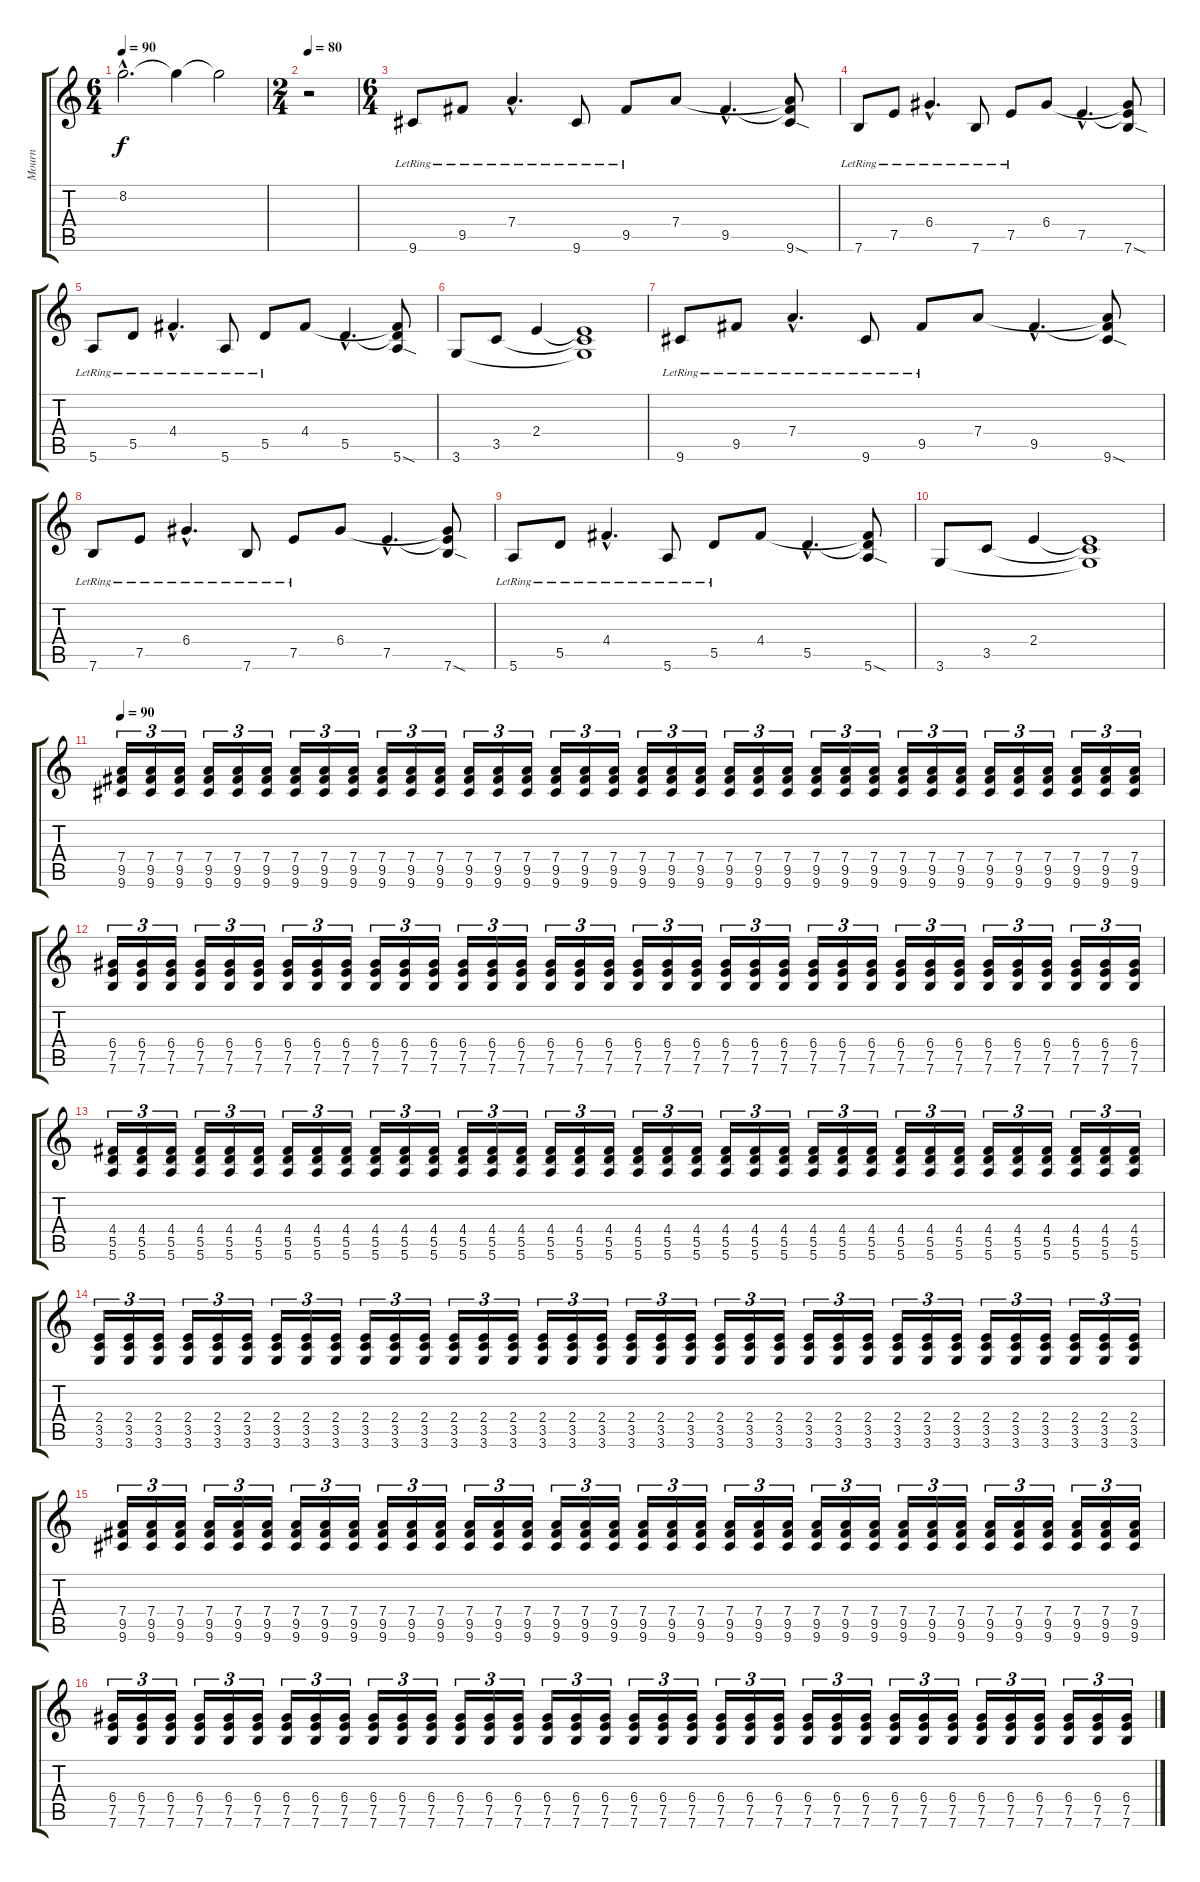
\track ("Mourn" "Mourn") {instrument electricguitarmuted}
\staff {score tabs}
\tuning (E4 B3 G3 D3 A2 E2) {hide}
\ts (6 4)
\tempo 90
\clef g2
\ks c
8.2{hac}.2{d dy f} 8.2{t}.4 8.2{t}.2 |
\ts (2 4)
\tempo 80
r.2{balance 16 instrument electricguitarmuted} |
\ts (6 4)
9.6{lr}.8 9.5{lr}.8 7.4{hac lr}.4{d} 9.6{lr}.8 9.5{lr}.8 7.4.8 9.5{hac}.4{d} (7.4{t} 9.5{t} 9.6{sod}).8 |
7.6{lr}.8 7.5{lr}.8 6.4{hac lr}.4{d} 7.6{lr}.8 7.5{lr}.8 6.4.8 7.5{hac}.4{d} (6.4{t} 7.5{t} 7.6{sod}).8 |
5.6{lr}.8 5.5{lr}.8 4.4{hac lr}.4{d} 5.6{lr}.8 5.5{lr}.8 4.4.8 5.5{hac}.4{d} (4.4{t} 5.5{t} 5.6{sod}).8 |
3.6.8 3.5.8 2.4.4 (2.4{t} 3.5{t} 3.6{t}).1 |
9.6{lr}.8 9.5{lr}.8 7.4{hac lr}.4{d} 9.6{lr}.8 9.5{lr}.8 7.4.8 9.5{hac}.4{d} (7.4{t} 9.5{t} 9.6{sod}).8 |
7.6{lr}.8 7.5{lr}.8 6.4{hac lr}.4{d} 7.6{lr}.8 7.5{lr}.8 6.4.8 7.5{hac}.4{d} (6.4{t} 7.5{t} 7.6{sod}).8 |
5.6{lr}.8 5.5{lr}.8 4.4{hac lr}.4{d} 5.6{lr}.8 5.5{lr}.8 4.4.8 5.5{hac}.4{d} (4.4{t} 5.5{t} 5.6{sod}).8 |
3.6.8 3.5.8 2.4.4 (2.4{t} 3.5{t} 3.6{t}).1 |
\tempo 90
(7.4 9.5 9.6).16{tu (3 2) instrument distortionguitar} (7.4 9.5 9.6).16{tu (3 2)} (7.4 9.5 9.6).16{tu (3 2)} (7.4 9.5 9.6).16{tu (3 2)} (7.4 9.5 9.6).16{tu (3 2)} (7.4 9.5 9.6).16{tu (3 2)} (7.4 9.5 9.6).16{tu (3 2)} (7.4 9.5 9.6).16{tu (3 2)} (7.4 9.5 9.6).16{tu (3 2)} (7.4 9.5 9.6).16{tu (3 2)} (7.4 9.5 9.6).16{tu (3 2)} (7.4 9.5 9.6).16{tu (3 2)} (7.4 9.5 9.6).16{tu (3 2)} (7.4 9.5 9.6).16{tu (3 2)} (7.4 9.5 9.6).16{tu (3 2)} (7.4 9.5 9.6).16{tu (3 2)} (7.4 9.5 9.6).16{tu (3 2)} (7.4 9.5 9.6).16{tu (3 2)} (7.4 9.5 9.6).16{tu (3 2)} (7.4 9.5 9.6).16{tu (3 2)} (7.4 9.5 9.6).16{tu (3 2)} (7.4 9.5 9.6).16{tu (3 2)} (7.4 9.5 9.6).16{tu (3 2)} (7.4 9.5 9.6).16{tu (3 2)} (7.4 9.5 9.6).16{tu (3 2)} (7.4 9.5 9.6).16{tu (3 2)} (7.4 9.5 9.6).16{tu (3 2)} (7.4 9.5 9.6).16{tu (3 2)} (7.4 9.5 9.6).16{tu (3 2)} (7.4 9.5 9.6).16{tu (3 2)} (7.4 9.5 9.6).16{tu (3 2)} (7.4 9.5 9.6).16{tu (3 2)} (7.4 9.5 9.6).16{tu (3 2)} (7.4 9.5 9.6).16{tu (3 2)} (7.4 9.5 9.6).16{tu (3 2)} (7.4 9.5 9.6).16{tu (3 2)} |
(6.4 7.5 7.6).16{tu (3 2)} (6.4 7.5 7.6).16{tu (3 2)} (6.4 7.5 7.6).16{tu (3 2)} (6.4 7.5 7.6).16{tu (3 2)} (6.4 7.5 7.6).16{tu (3 2)} (6.4 7.5 7.6).16{tu (3 2)} (6.4 7.5 7.6).16{tu (3 2)} (6.4 7.5 7.6).16{tu (3 2)} (6.4 7.5 7.6).16{tu (3 2)} (6.4 7.5 7.6).16{tu (3 2)} (6.4 7.5 7.6).16{tu (3 2)} (6.4 7.5 7.6).16{tu (3 2)} (6.4 7.5 7.6).16{tu (3 2)} (6.4 7.5 7.6).16{tu (3 2)} (6.4 7.5 7.6).16{tu (3 2)} (6.4 7.5 7.6).16{tu (3 2)} (6.4 7.5 7.6).16{tu (3 2)} (6.4 7.5 7.6).16{tu (3 2)} (6.4 7.5 7.6).16{tu (3 2)} (6.4 7.5 7.6).16{tu (3 2)} (6.4 7.5 7.6).16{tu (3 2)} (6.4 7.5 7.6).16{tu (3 2)} (6.4 7.5 7.6).16{tu (3 2)} (6.4 7.5 7.6).16{tu (3 2)} (6.4 7.5 7.6).16{tu (3 2)} (6.4 7.5 7.6).16{tu (3 2)} (6.4 7.5 7.6).16{tu (3 2)} (6.4 7.5 7.6).16{tu (3 2)} (6.4 7.5 7.6).16{tu (3 2)} (6.4 7.5 7.6).16{tu (3 2)} (6.4 7.5 7.6).16{tu (3 2)} (6.4 7.5 7.6).16{tu (3 2)} (6.4 7.5 7.6).16{tu (3 2)} (6.4 7.5 7.6).16{tu (3 2)} (6.4 7.5 7.6).16{tu (3 2)} (6.4 7.5 7.6).16{tu (3 2)} |
(4.4 5.5 5.6).16{tu (3 2)} (4.4 5.5 5.6).16{tu (3 2)} (4.4 5.5 5.6).16{tu (3 2)} (4.4 5.5 5.6).16{tu (3 2)} (4.4 5.5 5.6).16{tu (3 2)} (4.4 5.5 5.6).16{tu (3 2)} (4.4 5.5 5.6).16{tu (3 2)} (4.4 5.5 5.6).16{tu (3 2)} (4.4 5.5 5.6).16{tu (3 2)} (4.4 5.5 5.6).16{tu (3 2)} (4.4 5.5 5.6).16{tu (3 2)} (4.4 5.5 5.6).16{tu (3 2)} (4.4 5.5 5.6).16{tu (3 2)} (4.4 5.5 5.6).16{tu (3 2)} (4.4 5.5 5.6).16{tu (3 2)} (4.4 5.5 5.6).16{tu (3 2)} (4.4 5.5 5.6).16{tu (3 2)} (4.4 5.5 5.6).16{tu (3 2)} (4.4 5.5 5.6).16{tu (3 2)} (4.4 5.5 5.6).16{tu (3 2)} (4.4 5.5 5.6).16{tu (3 2)} (4.4 5.5 5.6).16{tu (3 2)} (4.4 5.5 5.6).16{tu (3 2)} (4.4 5.5 5.6).16{tu (3 2)} (4.4 5.5 5.6).16{tu (3 2)} (4.4 5.5 5.6).16{tu (3 2)} (4.4 5.5 5.6).16{tu (3 2)} (4.4 5.5 5.6).16{tu (3 2)} (4.4 5.5 5.6).16{tu (3 2)} (4.4 5.5 5.6).16{tu (3 2)} (4.4 5.5 5.6).16{tu (3 2)} (4.4 5.5 5.6).16{tu (3 2)} (4.4 5.5 5.6).16{tu (3 2)} (4.4 5.5 5.6).16{tu (3 2)} (4.4 5.5 5.6).16{tu (3 2)} (4.4 5.5 5.6).16{tu (3 2)} |
(2.4 3.5 3.6).16{tu (3 2)} (2.4 3.5 3.6).16{tu (3 2)} (2.4 3.5 3.6).16{tu (3 2)} (2.4 3.5 3.6).16{tu (3 2)} (2.4 3.5 3.6).16{tu (3 2)} (2.4 3.5 3.6).16{tu (3 2)} (2.4 3.5 3.6).16{tu (3 2)} (2.4 3.5 3.6).16{tu (3 2)} (2.4 3.5 3.6).16{tu (3 2)} (2.4 3.5 3.6).16{tu (3 2)} (2.4 3.5 3.6).16{tu (3 2)} (2.4 3.5 3.6).16{tu (3 2)} (2.4 3.5 3.6).16{tu (3 2)} (2.4 3.5 3.6).16{tu (3 2)} (2.4 3.5 3.6).16{tu (3 2)} (2.4 3.5 3.6).16{tu (3 2)} (2.4 3.5 3.6).16{tu (3 2)} (2.4 3.5 3.6).16{tu (3 2)} (2.4 3.5 3.6).16{tu (3 2)} (2.4 3.5 3.6).16{tu (3 2)} (2.4 3.5 3.6).16{tu (3 2)} (2.4 3.5 3.6).16{tu (3 2)} (2.4 3.5 3.6).16{tu (3 2)} (2.4 3.5 3.6).16{tu (3 2)} (2.4 3.5 3.6).16{tu (3 2)} (2.4 3.5 3.6).16{tu (3 2)} (2.4 3.5 3.6).16{tu (3 2)} (2.4 3.5 3.6).16{tu (3 2)} (2.4 3.5 3.6).16{tu (3 2)} (2.4 3.5 3.6).16{tu (3 2)} (2.4 3.5 3.6).16{tu (3 2)} (2.4 3.5 3.6).16{tu (3 2)} (2.4 3.5 3.6).16{tu (3 2)} (2.4 3.5 3.6).16{tu (3 2)} (2.4 3.5 3.6).16{tu (3 2)} (2.4 3.5 3.6).16{tu (3 2)} |
(7.4 9.5 9.6).16{tu (3 2)} (7.4 9.5 9.6).16{tu (3 2)} (7.4 9.5 9.6).16{tu (3 2)} (7.4 9.5 9.6).16{tu (3 2)} (7.4 9.5 9.6).16{tu (3 2)} (7.4 9.5 9.6).16{tu (3 2)} (7.4 9.5 9.6).16{tu (3 2)} (7.4 9.5 9.6).16{tu (3 2)} (7.4 9.5 9.6).16{tu (3 2)} (7.4 9.5 9.6).16{tu (3 2)} (7.4 9.5 9.6).16{tu (3 2)} (7.4 9.5 9.6).16{tu (3 2)} (7.4 9.5 9.6).16{tu (3 2)} (7.4 9.5 9.6).16{tu (3 2)} (7.4 9.5 9.6).16{tu (3 2)} (7.4 9.5 9.6).16{tu (3 2)} (7.4 9.5 9.6).16{tu (3 2)} (7.4 9.5 9.6).16{tu (3 2)} (7.4 9.5 9.6).16{tu (3 2)} (7.4 9.5 9.6).16{tu (3 2)} (7.4 9.5 9.6).16{tu (3 2)} (7.4 9.5 9.6).16{tu (3 2)} (7.4 9.5 9.6).16{tu (3 2)} (7.4 9.5 9.6).16{tu (3 2)} (7.4 9.5 9.6).16{tu (3 2)} (7.4 9.5 9.6).16{tu (3 2)} (7.4 9.5 9.6).16{tu (3 2)} (7.4 9.5 9.6).16{tu (3 2)} (7.4 9.5 9.6).16{tu (3 2)} (7.4 9.5 9.6).16{tu (3 2)} (7.4 9.5 9.6).16{tu (3 2)} (7.4 9.5 9.6).16{tu (3 2)} (7.4 9.5 9.6).16{tu (3 2)} (7.4 9.5 9.6).16{tu (3 2)} (7.4 9.5 9.6).16{tu (3 2)} (7.4 9.5 9.6).16{tu (3 2)} |
(6.4 7.5 7.6).16{tu (3 2)} (6.4 7.5 7.6).16{tu (3 2)} (6.4 7.5 7.6).16{tu (3 2)} (6.4 7.5 7.6).16{tu (3 2)} (6.4 7.5 7.6).16{tu (3 2)} (6.4 7.5 7.6).16{tu (3 2)} (6.4 7.5 7.6).16{tu (3 2)} (6.4 7.5 7.6).16{tu (3 2)} (6.4 7.5 7.6).16{tu (3 2)} (6.4 7.5 7.6).16{tu (3 2)} (6.4 7.5 7.6).16{tu (3 2)} (6.4 7.5 7.6).16{tu (3 2)} (6.4 7.5 7.6).16{tu (3 2)} (6.4 7.5 7.6).16{tu (3 2)} (6.4 7.5 7.6).16{tu (3 2)} (6.4 7.5 7.6).16{tu (3 2)} (6.4 7.5 7.6).16{tu (3 2)} (6.4 7.5 7.6).16{tu (3 2)} (6.4 7.5 7.6).16{tu (3 2)} (6.4 7.5 7.6).16{tu (3 2)} (6.4 7.5 7.6).16{tu (3 2)} (6.4 7.5 7.6).16{tu (3 2)} (6.4 7.5 7.6).16{tu (3 2)} (6.4 7.5 7.6).16{tu (3 2)} (6.4 7.5 7.6).16{tu (3 2)} (6.4 7.5 7.6).16{tu (3 2)} (6.4 7.5 7.6).16{tu (3 2)} (6.4 7.5 7.6).16{tu (3 2)} (6.4 7.5 7.6).16{tu (3 2)} (6.4 7.5 7.6).16{tu (3 2)} (6.4 7.5 7.6).16{tu (3 2)} (6.4 7.5 7.6).16{tu (3 2)} (6.4 7.5 7.6).16{tu (3 2)} (6.4 7.5 7.6).16{tu (3 2)} (6.4 7.5 7.6).16{tu (3 2)} (6.4 7.5 7.6).16{tu (3 2)}
